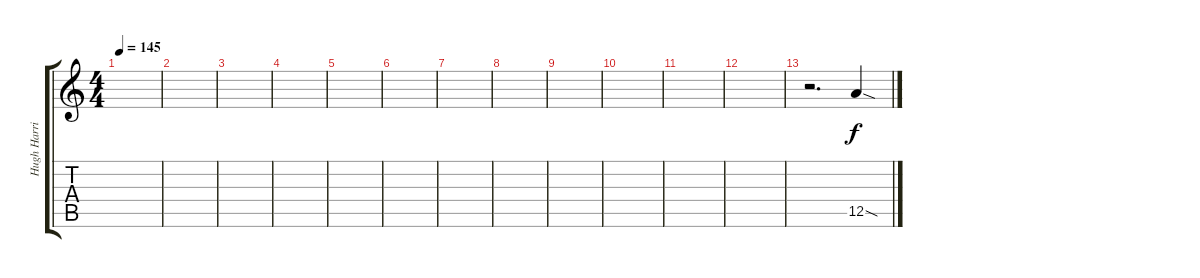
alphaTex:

\track ("Hugh Harris (Overdubs)" "Hugh Harri") {instrument overdrivenguitar}
\staff {score tabs}
\tuning (E4 B3 G3 D3 A2 E2) {hide}
\ts (4 4)
\tempo 145
\clef g2
\ks c
|
|
|
|
|
|
|
|
|
|
|
|
r.2{d} 12.5{sod}.4
